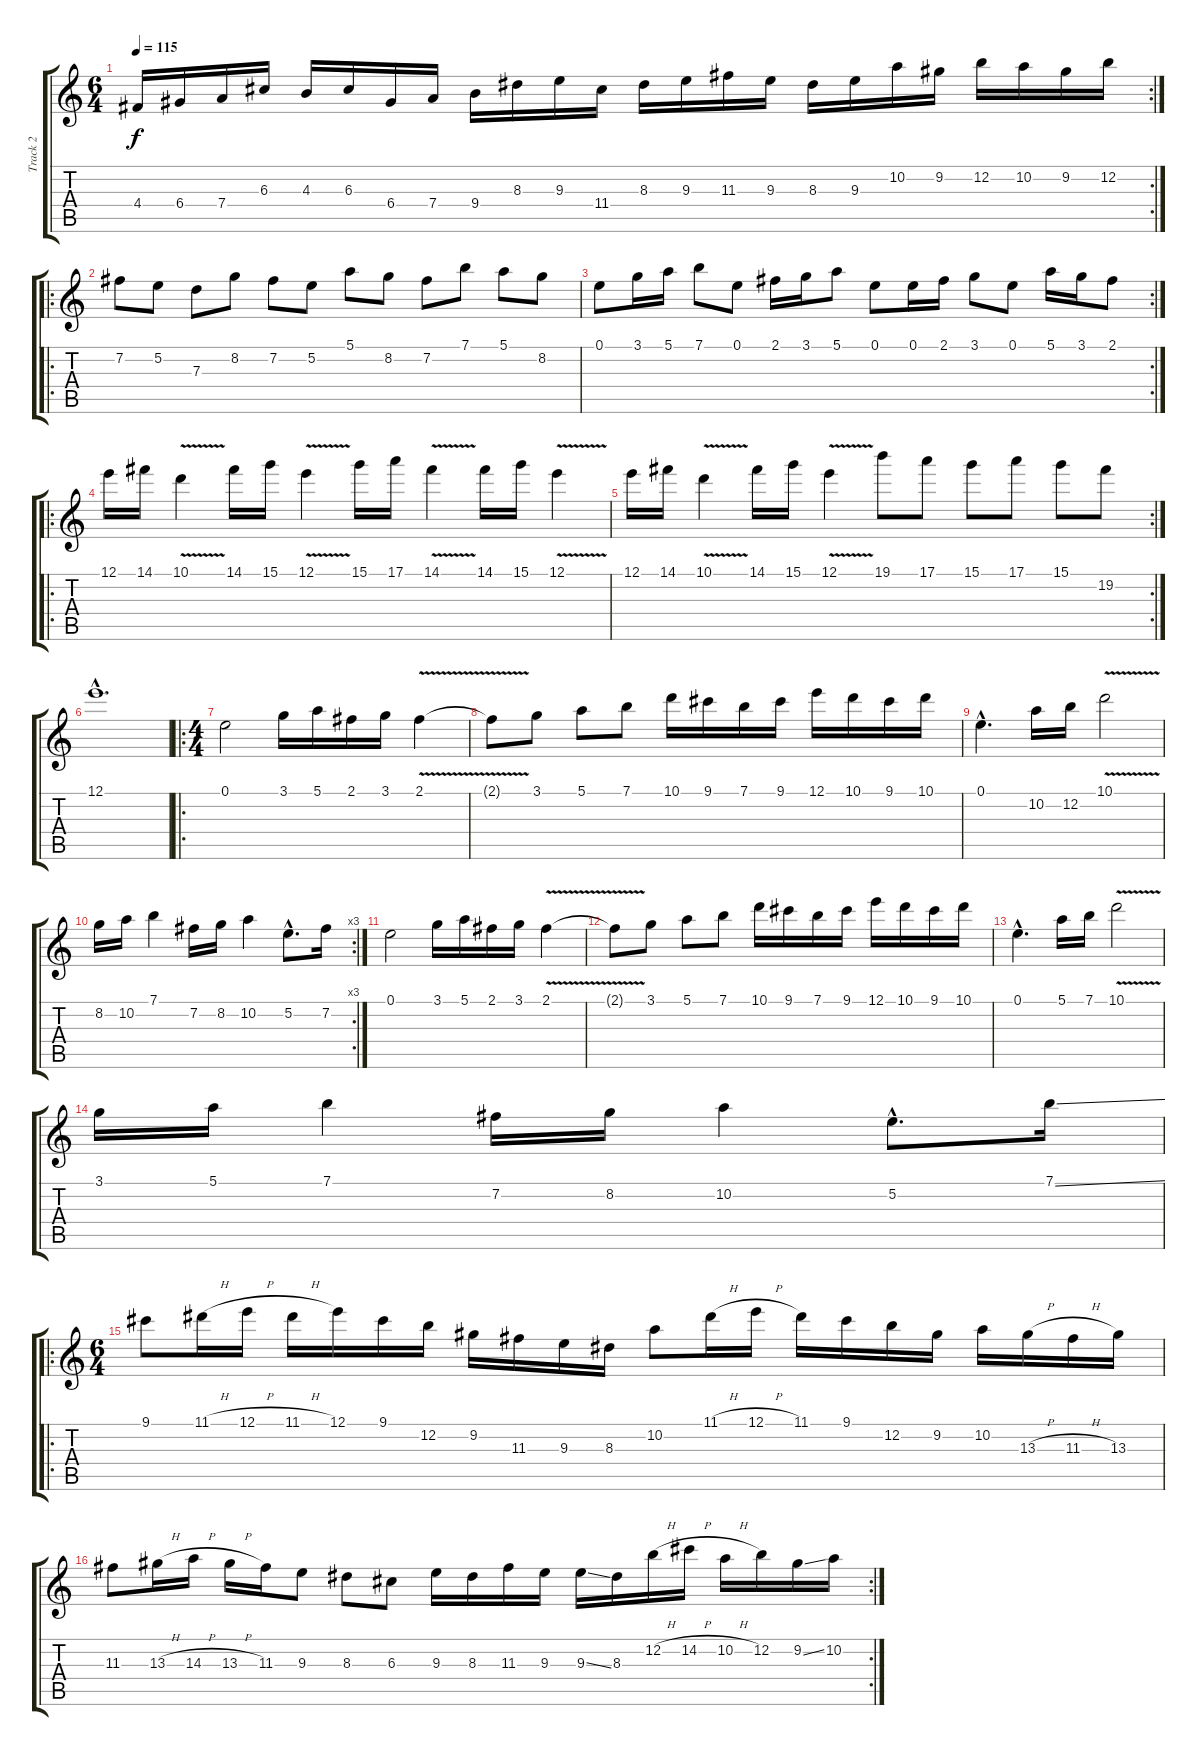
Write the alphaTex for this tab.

\track ("Track 2" "Track 2") {instrument distortionguitar}
\staff {score tabs}
\tuning (E4 B3 G3 D3 A2 E2) {hide}
\rc 2
\ts (6 4)
\tempo 115
\clef g2
\ks c
4.4.16{dy f} 6.4.16 7.4.16 6.3.16 4.3.16 6.3.16 6.4.16 7.4.16 9.4.16 8.3.16 9.3.16 11.4.16 8.3.16 9.3.16 11.3.16 9.3.16 8.3.16 9.3.16 10.2.16 9.2.16 12.2.16 10.2.16 9.2.16 12.2.16 |
\ro
7.2.8 5.2.8 7.3.8 8.2.8 7.2.8 5.2.8 5.1.8 8.2.8 7.2.8 7.1.8 5.1.8 8.2.8 |
\rc 2
0.1.8 3.1.16 5.1.16 7.1.8 0.1.8 2.1.16 3.1.16 5.1.8 0.1.8 0.1.16 2.1.16 3.1.8 0.1.8 5.1.16 3.1.16 2.1.8 |
\ro
12.1.16 14.1.16 10.1{v}.4 14.1.16 15.1.16 12.1{v}.4 15.1.16 17.1.16 14.1{v}.4 14.1.16 15.1.16 12.1{v}.4 |
\rc 2
12.1.16 14.1.16 10.1{v}.4 14.1.16 15.1.16 12.1{v}.4 19.1.8 17.1.8 15.1.8 17.1.8 15.1.8 19.2.8 |
12.1{hac}.1{d} |
\ro
\ts (4 4)
0.1.2{instrument electricguitarclean} 3.1.16 5.1.16 2.1.16 3.1.16 2.1{v}.4 |
2.1{t}.8 3.1.8{instrument electricguitarclean} 5.1.8 7.1.8 10.1.16 9.1.16 7.1.16 9.1.16 12.1.16 10.1.16 9.1.16 10.1.16 |
0.1{hac}.4{d instrument electricguitarclean} 10.2.16 12.2.16 10.1{v}.2 |
\rc 3
8.2.16{instrument electricguitarclean} 10.2.16 7.1.4 7.2.16 8.2.16 10.2.4 5.2{hac}.8{d} 7.2.16 |
0.1.2{instrument electricguitarclean} 3.1.16 5.1.16 2.1.16 3.1.16 2.1{v}.4 |
2.1{t}.8 3.1.8{instrument electricguitarclean} 5.1.8 7.1.8 10.1.16 9.1.16 7.1.16 9.1.16 12.1.16 10.1.16 9.1.16 10.1.16 |
0.1{hac}.4{d instrument electricguitarclean} 5.1.16 7.1.16 10.1{v}.2 |
3.1.16{instrument electricguitarclean} 5.1.16 7.1.4 7.2.16 8.2.16 10.2.4 5.2{hac}.8{d} 7.1{ss}.16{instrument distortionguitar} |
\ro
\ts (6 4)
9.1.8 11.1{h}.16 12.1{h}.16 11.1{h}.16 12.1.16 9.1.16 12.2.16 9.2.16 11.3.16 9.3.16 8.3.16 10.2.8 11.1{h}.16 12.1{h}.16 11.1.16 9.1.16 12.2.16 9.2.16 10.2.16 13.3{h}.16 11.3{h}.16 13.3.16 |
\rc 2
11.3.8 13.3{h}.16 14.3{h}.16 13.3{h}.16 11.3.16 9.3.8 8.3.8 6.3.8 9.3.16 8.3.16 11.3.16 9.3.16 9.3{ss}.16 8.3.16 12.2{h}.16 14.2{h}.16 10.2{h}.16 12.2.16 9.2{ss}.16 10.2.16
